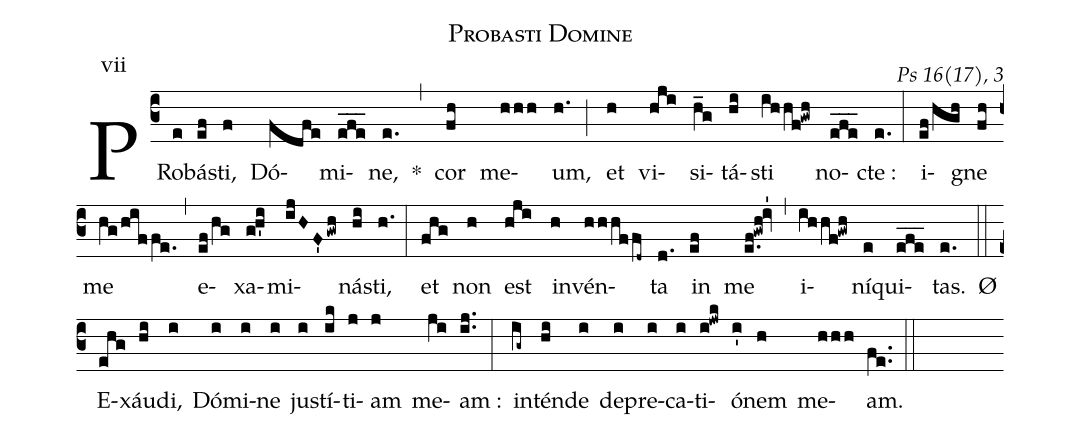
name:Probasti Domine;
commentary: Ps 16(17), 3;
mode:vii;
%%
(c3) PRo(e)bá(ef)sti,(f) Dó(fdfe)mi(efe___)ne,(e.) *(,) cor(fh) me(hhh)um,(h.) (;) et(h) vi(hji)si(h_g)tá(hi)sti(ihhf!gwh) no(efe___)cte~:(e.) (:) i(ef/hgh)gne(fh) me(hg/hiffe.) (,) e(ef/hg)xa(g!h'i)mi(ijHF'/gwh)ná(hi)sti,(h.) (:) et(fhg) non(h) est(hji) in(h)vén(hhhffd~)ta(d.) in(ef) me(e.f!gwh!iv'1) (,) i(ihhf!gwh)ní(e)qui(efe___)tas.(e.)  Ø(::) E(ehg)xáu(hi)di,(i) Dó(i)mi(i)ne(i) ju(i)stí(ik)ti(j)am(j) me(ji)am~:(ij..) (:) in(ig~)tén(hi)de(i) de(i)pre(i)ca(i)ti(i!jwk)ó(i')nem(h) me(hhh)am.(fe..) (::)
